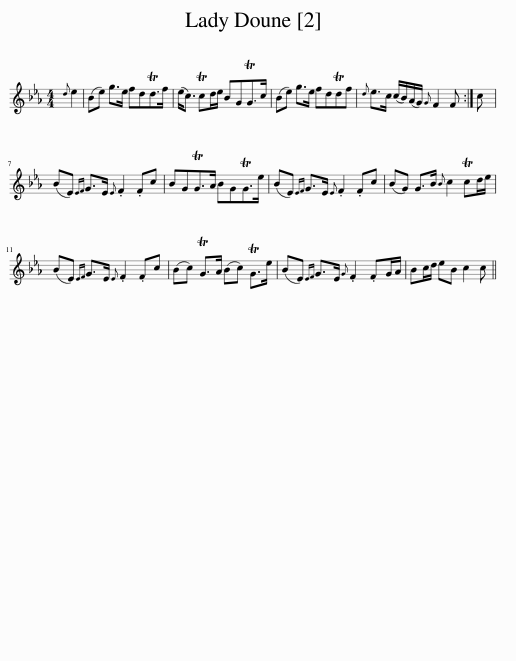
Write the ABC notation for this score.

X:1
L:1/8
M:4/4
I:linebreak $
K:Eb
V:1 treble
V:1
{d} e2 | (Be) g>e fdTd>f | (e<c) Tcd/e/ BGTG>c | (Be) g>e fdTdf |{d} e>c (c/B/)(A/G/){G} F2 F :| %5
 c |$ (BE){EF} G>E{E} .F2 .Fc | BGTG>A BGTG>e | (BE){EF} G>E{E} .F2 .Fc | (BG) G>B{B} c2 Tcd/e/ |$ %10
 (BE){EF} G>E{E} .F2 .Fc | (Bc) TG>A (Bc) TG>e | (BE){EF} G>E{G} .F2 .FG/A/ | Bc/d/ eB c2 c || %14
